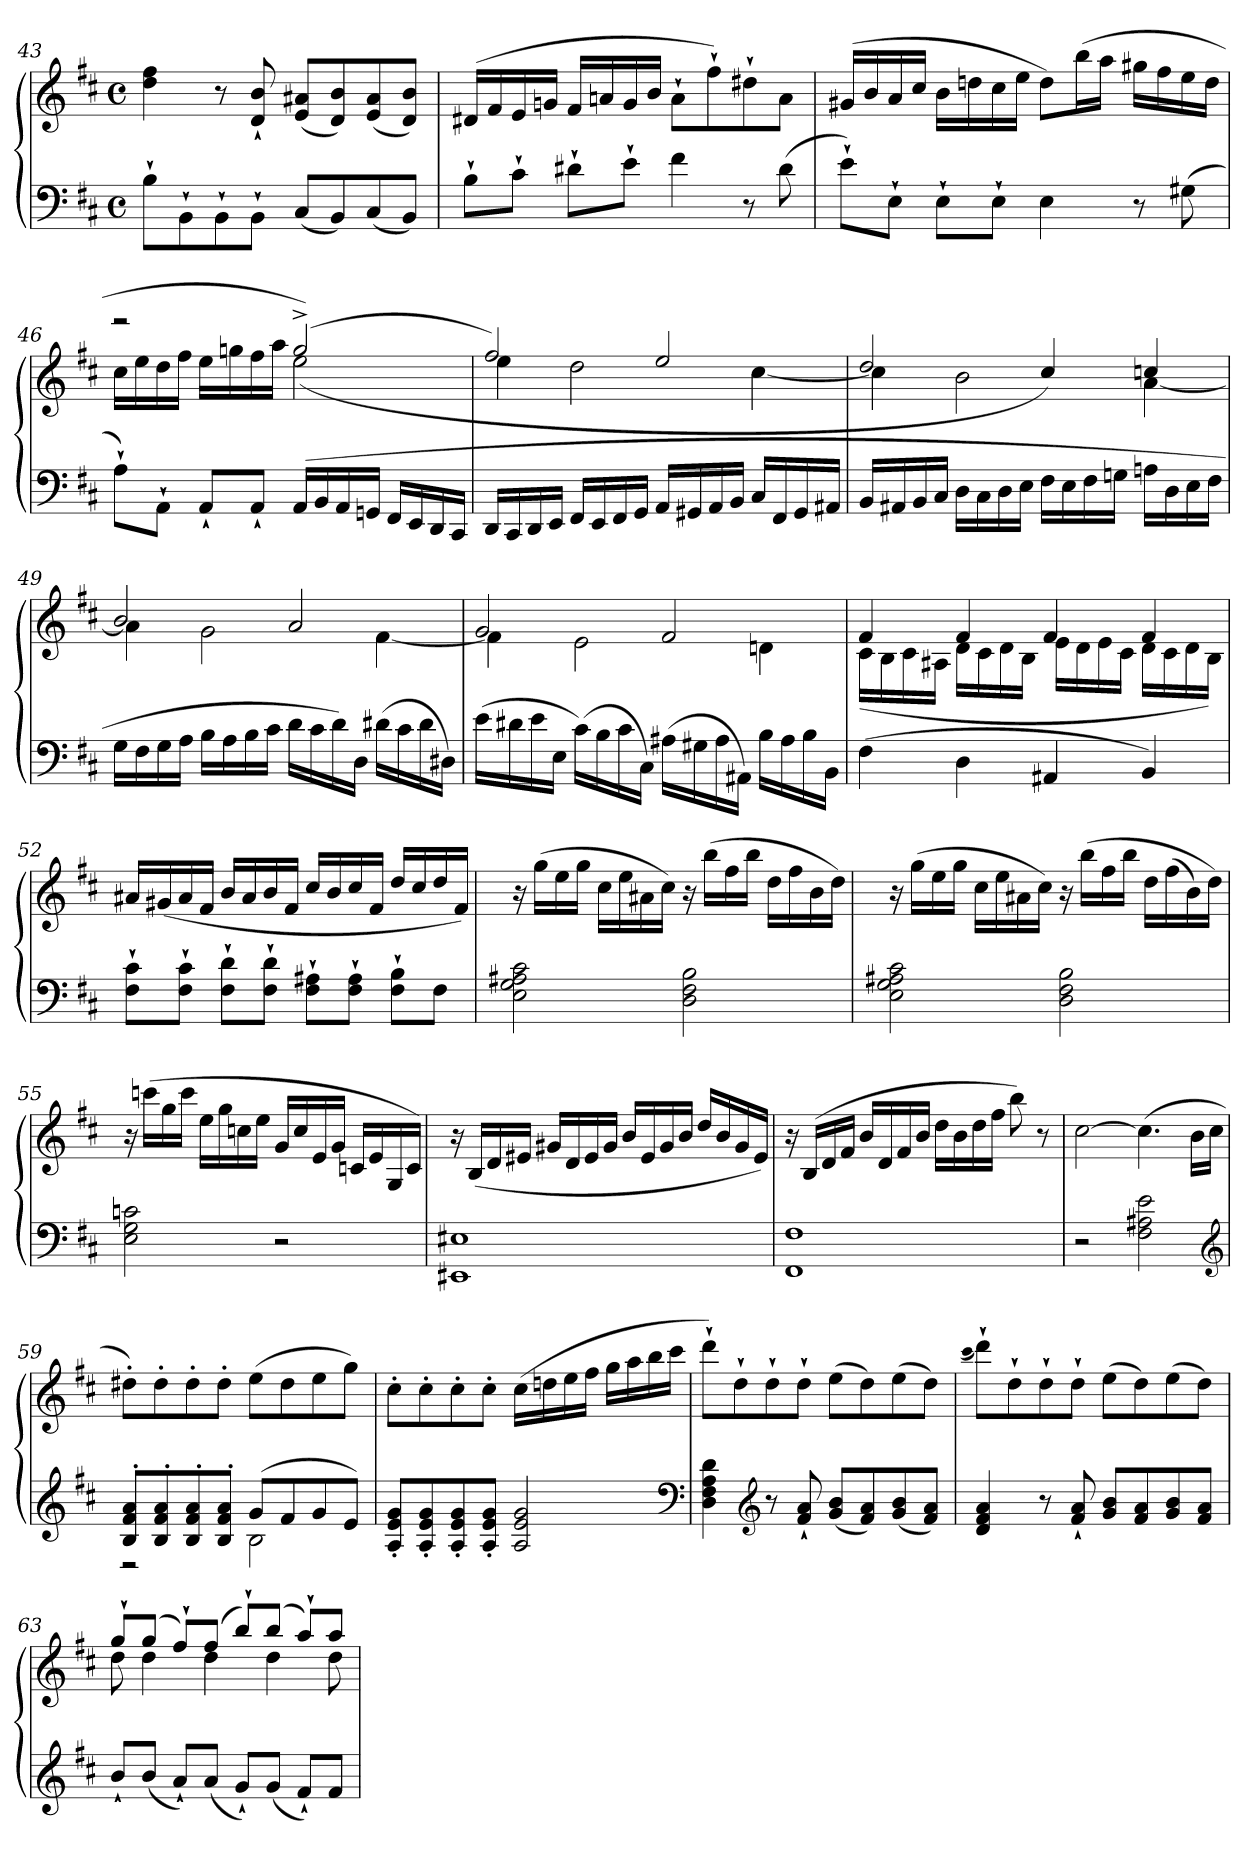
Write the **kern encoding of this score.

**kern	**kern
*part1	*part1
*staff2	*staff1
*clefF4	*clefG2
*k[f#c#]	*k[f#c#]
*D:	*D:
*M4/4	*M4/4
*met(c)	*met(c)
=43	=43
8B`\L	4dd\ 4ff#\
8BB`\	.
8BB`\	8r
8BB`\J	8d`/ 8b`/
(8C#/L	(8e/ 8a#X/L
8BB/)	8d/ 8b/)
(8C#/	(8e/ 8a#/
8BB/J)	8d/ 8b/J)
=44	=44
8B`\L	(16d#X/LL
.	16f#/
8c#`\J	16e/
.	16gn/JJ
8d#X`\L	16f#/LL
.	16an/
8e`\J	16g/
.	16b/JJ
4f#\	8a`\L
.	8ff#`\)
8r	8dd#X`\
(8d#\	8a\J
=45	=45
8e`\L)	(16g#X/LL
.	16b/
8E`\J	16a/
.	16cc#/JJ
8E`\L	16b\LL
.	16ddn\
8E`\J	16cc#\
.	16ee\JJ
4E\	8dd\L)
.	(16bb\L
.	16aa\JJ
8r	16gg#X\LL
.	16ff#\
(8G#X\	16ee\
.	16dd\JJ
=46	=46
*	*^
8A`\L)	2r	16cc#\LL
.	.	16ee\
8AA`\J	.	16dd\
.	.	16ff#\JJ
8AA`/L	.	16ee\LL
.	.	16ggn\
8AA`/J	.	16ff#\
.	.	16aa\JJ
(16AA/LL	(2gg^/)	(2ee\
16BB/	.	.
16AA/	.	.
16GGn/JJ	.	.
16FF#/LL	.	.
16EE/	.	.
16DD/	.	.
16CC#/JJ	.	.
=47	=47	=47
16DD/LL	2ff#/)	4ee\
16CC#/	.	.
16DD/	.	.
16EE/JJ	.	.
16FF#/LL	.	2dd\
16EE/	.	.
16FF#/	.	.
16GG/JJ	.	.
16AA/LL	2ee/	.
16GG#X/	.	.
16AA/	.	.
16BB/JJ	.	.
16C#/LL	.	[4cc#\
16FF#/	.	.
16GG#/	.	.
16AA#X/JJ	.	.
=48	=48	=48
16BB/LL	2dd/	4cc#\]
16AA#X/	.	.
16BB/	.	.
16C#/JJ	.	.
16D\LL	.	2b\
16C#\	.	.
16D\	.	.
16E\JJ	.	.
16F#\LL	4cc#/)	.
16E\	.	.
16F#\	.	.
16Gn\JJ	.	.
16An\LL	4ccn/	[4a\
16D\	.	.
16E\	.	.
16F#\JJ	.	.
=49	=49	=49
16G\LL	2b/	4a\]
16F#\	.	.
16G\	.	.
16A\JJ	.	.
16B\LL	.	2g\
16A\	.	.
16B\	.	.
16c#\JJ	.	.
16d\LL	2a/	.
16c#\	.	.
16d\)	.	.
16D\JJ	.	.
(16d#X\LL	.	[4f#\
16c#\	.	.
16d#\	.	.
16D#X\JJ)	.	.
=50	=50	=50
(16e\LL	2g/	4f#\]
16d#X\	.	.
16e\	.	.
16E\JJ	.	.
(16c#\LL)	.	2e\
16B\	.	.
16c#\	.	.
16C#\JJ)	.	.
(16A#X\LL	2f#/	.
16G#X\	.	.
16A#\	.	.
16AA#X\JJ)	.	.
16B\LL	.	4dn\
16A#\	.	.
16B\	.	.
16BB\JJ	.	.
=51	=51	=51
(4F#\	4f#/	(16c#\LL
.	.	16B\
.	.	16c#\
.	.	16A#X\JJ
4D\	4f#/	16d\LL
.	.	16c#\
.	.	16d\
.	.	16B\JJ
4AA#X/	4f#/	16e\LL
.	.	16d\
.	.	16e\
.	.	16c#\JJ
4BB/)	4f#/	16d\LL
.	.	16c#\
.	.	16d\
.	.	16B\JJ)
*	*v	*v
=52	=52
8F#`\ 8c#`\L	16a#X/LL
.	(16g#X/
8F#`\ 8c#`\J	16a#/
.	16f#/JJ
8F#`\ 8d`\L	16b/LL
.	16a#/
8F#`\ 8d`\J	16b/
.	16f#/JJ
8F#`\ 8A#X`\L	16cc#/LL
.	16b/
8F#`\ 8A#`\J	16cc#/
.	16f#/JJ
8F#`\ 8B`\L	16dd/LL
.	16cc#/
8F#\J	16dd/
.	16f#/JJ)
=53	=53
2E\ 2G\ 2A#X\ 2c#\	16r
.	(16gg\LL
.	16ee\
.	16gg\JJ
.	16cc#\LL
.	16ee\
.	16a#X\
.	16cc#\JJ)
2D\ 2F#\ 2B\	16r
.	(16bb\LL
.	16ff#\
.	16bb\JJ
.	16dd\LL
.	16ff#\
.	16b\
.	16dd\JJ)
=54	=54
2E\ 2G\ 2A#X\ 2c#\	16r
.	(16gg\LL
.	16ee\
.	16gg\JJ
.	16cc#\LL
.	16ee\
.	16a#X\
.	16cc#\JJ)
2D\ 2F#\ 2B\	16r
.	(16bb\LL
.	16ff#\
.	16bb\JJ
.	16dd\LL
.	(16ff#\
.	16b\)
.	16dd\JJ)
=55	=55
2E\ 2G\ 2cn\	16r
.	(16cccn\LL
.	16gg\
.	16ccc\JJ
.	16ee\LL
.	16gg\
.	16ccn\
.	16ee\JJ
2r	16g/LL
.	16cc/
.	16e/
.	16g/JJ
.	16cn/LL
.	16e/
.	16G/
.	16c/JJ)
=56	=56
1EE#X 1E#X	16r
.	(16B/LL
.	16d/
.	16e#X/JJ
.	16g#X/LL
.	16d/
.	16e#/
.	16g#/JJ
.	16b/LL
.	16e#/
.	16g#/
.	16b/JJ
.	16dd/LL
.	16b/
.	16g#/
.	16e#/JJ)
=57	=57
1FF# 1F#	16r
.	(16B/LL
.	16d/
.	16f#/JJ
.	16b/LL
.	16d/
.	16f#/
.	16b/JJ
.	16dd\LL
.	16b\
.	16dd\
.	16ff#\JJ
.	8bb\)
.	8r
=58	=58
2r	[2cc#\
2F#\ 2A#X\ 2e\	(4.cc#\]
.	16b\LL
.	16cc#\JJ
*clefG2	*
=59	=59
*^	*
8B'/ 8f#'/ 8a'/L	2r	8dd#X'\L)
8B'/ 8f#'/ 8a'/	.	8dd#'\
8B'/ 8f#'/ 8a'/	.	8dd#'\
8B'/ 8f#'/ 8a'/J	.	8dd#'\J
(8g/L	2B\	(8ee\L
8f#/	.	8dd#\
8g/	.	8ee\
8e/J)	.	8gg\J)
*v	*v	*
=60	=60
8A'/ 8e'/ 8g'/L	8cc#'\L
8A'/ 8e'/ 8g'/	8cc#'\
8A'/ 8e'/ 8g'/	8cc#'\
8A'/ 8e'/ 8g'/J	8cc#'\J
2A/ 2e/ 2g/	(16cc#\LL
.	16ddn\
.	16ee\
.	16ff#\JJ
.	16gg\LL
.	16aa\
.	16bb\
.	16ccc#\JJ
*clefF4	*
=61	=61
4D\ 4F#\ 4A\ 4d\	8ddd`\L)
.	8dd`\
*clefG2	*
8r	8dd`\
8f#`/ 8a`/	8dd`\J
(8g/ 8b/L	(8ee\L
8f#/ 8a/)	8dd\)
(8g/ 8b/	(8ee\
8f#/ 8a/J)	8dd\J)
=62	=62
.	(qccc#
4d/ 4f#/ 4a/	8ddd`\L)
.	8dd`\
8r	8dd`\
8f#`/ 8a`/	8dd`\J
8g/ 8b/L	(8ee\L
8f#/ 8a/	8dd\)
8g/ 8b/	(8ee\
8f#/ 8a/J	8dd\J)
=63	=63
*	*^
8b`/L	8gg`/L	8dd\
(8b/J	(8gg/J	4dd\
8a`/L)	8ff#`/L)	.
(8a/J	(8ff#/J	4dd\
8g`/L)	8bb`/L)	.
(8g/J	(8bb/J	4dd\
8f#`/L)	8aa`/L)	.
8f#/J	8aa/J	8dd\
*	*v	*v
=	=
*-	*-
